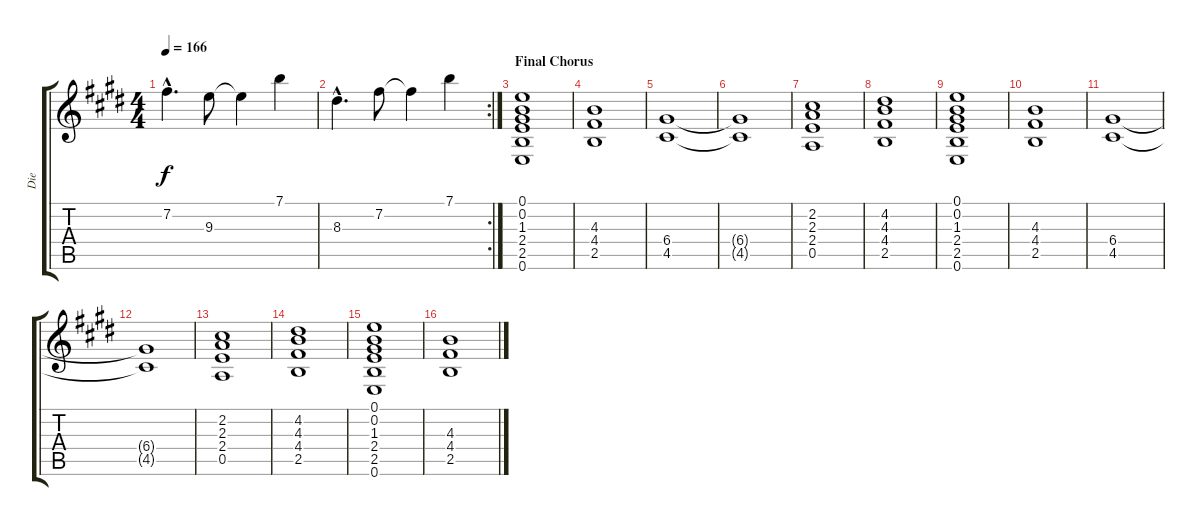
\track ("Die" "Die") {instrument acousticguitarsteel}
\staff {score tabs}
\tuning (E4 B3 G3 D3 A2 E2) {hide}
\ts (4 4)
\tempo 166
\clef g2
\ks e
7.2{hac}.4{d dy f} 9.3.8 9.3{t}.4 7.1.4 |
\rc 2
8.3{hac}.4{d} 7.2.8 7.2{t}.4 7.1.4 |
\section ("" "Final Chorus")
(0.1 0.2 1.3 2.4 2.5 0.6).1{volume 8 instrument overdrivenguitar} |
(4.3 4.4 2.5).1 |
(6.4 4.5).1 |
(6.4{t} 4.5{t}).1 |
(2.2 2.3 2.4 0.5).1 |
(4.2 4.3 4.4 2.5).1 |
(0.1 0.2 1.3 2.4 2.5 0.6).1{volume 8 instrument overdrivenguitar} |
(4.3 4.4 2.5).1 |
(6.4 4.5).1 |
(6.4{t} 4.5{t}).1 |
(2.2 2.3 2.4 0.5).1 |
(4.2 4.3 4.4 2.5).1 |
(0.1 0.2 1.3 2.4 2.5 0.6).1{volume 8 instrument overdrivenguitar} |
(4.3 4.4 2.5).1
